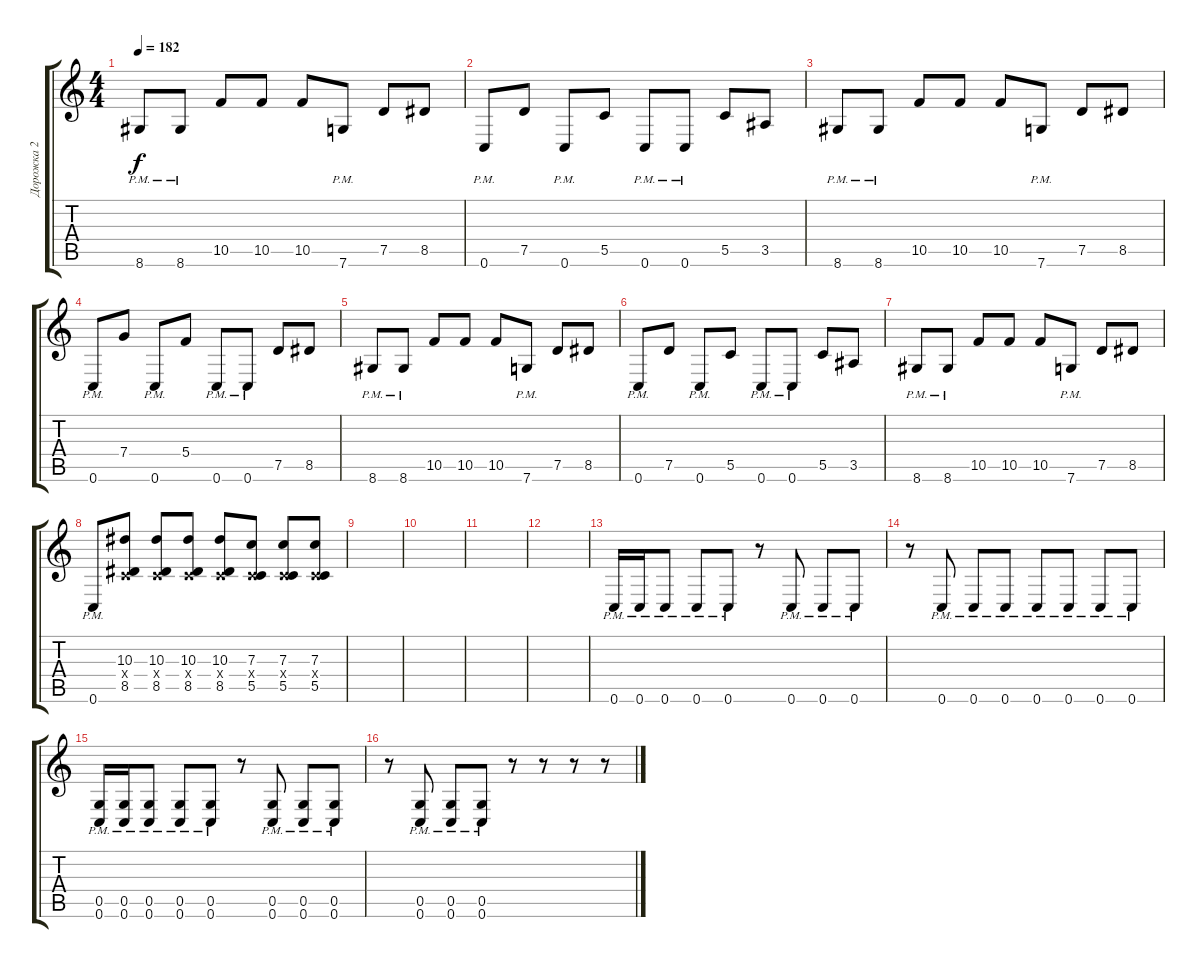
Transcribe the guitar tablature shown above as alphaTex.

\track ("Дорожка 2" "Дорожка 2") {instrument distortionguitar}
\staff {score tabs}
\tuning (D4 A3 F3 C3 G2 C2) {hide}
\ts (4 4)
\tempo 182
\clef g2
\ks c
8.6{pm}.8{dy f} 8.6{pm}.8 10.5.8 10.5.8 10.5.8 7.6{pm}.8 7.5.8 8.5.8 |
0.6{pm}.8 7.5.8 0.6{pm}.8 5.5.8 0.6{pm}.8 0.6{pm}.8 5.5.8 3.5.8 |
8.6{pm}.8 8.6{pm}.8 10.5.8 10.5.8 10.5.8 7.6{pm}.8 7.5.8 8.5.8 |
0.6{pm}.8 7.4.8 0.6{pm}.8 5.4.8 0.6{pm}.8 0.6{pm}.8 7.5.8 8.5.8 |
8.6{pm}.8 8.6{pm}.8 10.5.8 10.5.8 10.5.8 7.6{pm}.8 7.5.8 8.5.8 |
0.6{pm}.8 7.5.8 0.6{pm}.8 5.5.8 0.6{pm}.8 0.6{pm}.8 5.5.8 3.5.8 |
8.6{pm}.8 8.6{pm}.8 10.5.8 10.5.8 10.5.8 7.6{pm}.8 7.5.8 8.5.8 |
0.6{pm}.8 (10.3 0.4{x} 8.5).8 (10.3 0.4{x} 8.5).8 (10.3 0.4{x} 8.5).8 (10.3 0.4{x} 8.5).8 (7.3 0.4{x} 5.5).8 (7.3 0.4{x} 5.5).8 (7.3 0.4{x} 5.5).8 |
|
|
|
|
0.6{pm}.16 0.6{pm}.16 0.6{pm}.8 0.6{pm}.8 0.6{pm}.8 r.8 0.6{pm}.8 0.6{pm}.8 0.6{pm}.8 |
r.8 0.6{pm}.8 0.6{pm}.8 0.6{pm}.8 0.6{pm}.8 0.6{pm}.8 0.6{pm}.8 0.6{pm}.8 |
(0.5{pm} 0.6{pm}).16 (0.5{pm} 0.6{pm}).16 (0.5{pm} 0.6{pm}).8 (0.5{pm} 0.6{pm}).8 (0.5{pm} 0.6{pm}).8 r.8 (0.5{pm} 0.6{pm}).8 (0.5{pm} 0.6{pm}).8 (0.5{pm} 0.6{pm}).8 |
r.8 (0.5{pm} 0.6{pm}).8 (0.5{pm} 0.6{pm}).8 (0.5{pm} 0.6{pm}).8 r.8 r.8 r.8 r.8
